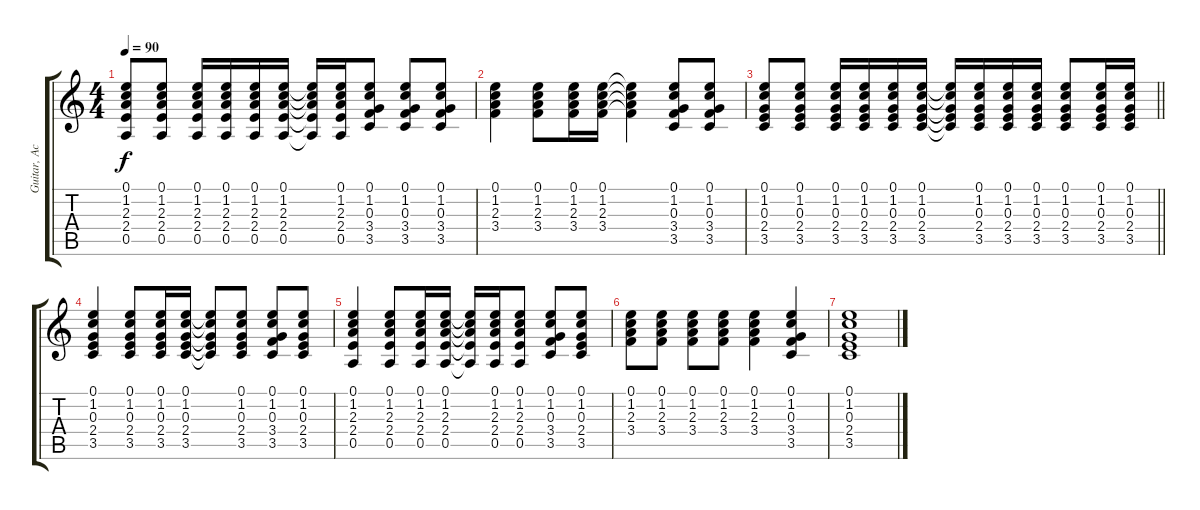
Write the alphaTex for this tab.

\track ("Guitar, Acoustic" "Guitar, Ac") {instrument acousticguitarsteel}
\staff {score tabs}
\tuning (E4 B3 G3 D3 A2 E2) {hide}
\ts (4 4)
\tempo 90
\clef g2
\ks c
(0.1 1.2 2.3 2.4 0.5).8{dy f} (0.1 1.2 2.3 2.4 0.5).8 (0.1 1.2 2.3 2.4 0.5).16 (0.1 1.2 2.3 2.4 0.5).16 (0.1 1.2 2.3 2.4 0.5).16 (0.1 1.2 2.3 2.4 0.5).16 (0.1{t} 1.2{t} 2.3{t} 2.4{t} 0.5{t}).16 (0.1 1.2 2.3 2.4 0.5).16 (0.1 1.2 0.3 3.4 3.5).8 (0.1 1.2 0.3 3.4 3.5).8 (0.1 1.2 0.3 3.4 3.5).8 |
(0.1 1.2 2.3 3.4).4 (0.1 1.2 2.3 3.4).8 (0.1 1.2 2.3 3.4).16 (0.1 1.2 2.3 3.4).16 (0.1{t} 1.2{t} 2.3{t} 3.4{t}).4 (0.1 1.2 0.3 3.4 3.5).8 (0.1 1.2 0.3 3.4 3.5).8 |
\barLineRight lightlight
(0.1 1.2 0.3 2.4 3.5).8 (0.1 1.2 0.3 2.4 3.5).8 (0.1 1.2 0.3 2.4 3.5).16 (0.1 1.2 0.3 2.4 3.5).16 (0.1 1.2 0.3 2.4 3.5).16 (0.1 1.2 0.3 2.4 3.5).16 (0.1{t} 1.2{t} 0.3{t} 2.4{t} 3.5{t}).16 (0.1 1.2 0.3 2.4 3.5).16 (0.1 1.2 0.3 2.4 3.5).16 (0.1 1.2 0.3 2.4 3.5).16 (0.1 1.2 0.3 2.4 3.5).8 (0.1 1.2 0.3 2.4 3.5).16 (0.1 1.2 0.3 2.4 3.5).16 |
(0.1 1.2 0.3 2.4 3.5).4 (0.1 1.2 0.3 2.4 3.5).8 (0.1 1.2 0.3 2.4 3.5).16 (0.1 1.2 0.3 2.4 3.5).16 (0.1{t} 1.2{t} 0.3{t} 2.4{t} 3.5{t}).8 (0.1 1.2 0.3 2.4 3.5).8 (0.1 1.2 0.3 3.4 3.5).8 (0.1 1.2 0.3 2.4 3.5).8 |
(0.1 1.2 2.3 2.4 0.5).4 (0.1 1.2 2.3 2.4 0.5).8 (0.1 1.2 2.3 2.4 0.5).16 (0.1 1.2 2.3 2.4 0.5).16 (0.1{t} 1.2{t} 2.3{t} 2.4{t} 0.5{t}).16 (0.1 1.2 2.3 2.4 0.5).16 (0.1 1.2 2.3 2.4 0.5).8 (0.1 1.2 0.3 3.4 3.5).8 (0.1 1.2 0.3 2.4 3.5).8 |
(0.1 1.2 2.3 3.4).8 (0.1 1.2 2.3 3.4).8 (0.1 1.2 2.3 3.4).8 (0.1 1.2 2.3 3.4).8 (0.1 1.2 2.3 3.4).4 (0.1 1.2 0.3 3.4 3.5).4 |
(0.1 1.2 0.3 2.4 3.5).1
